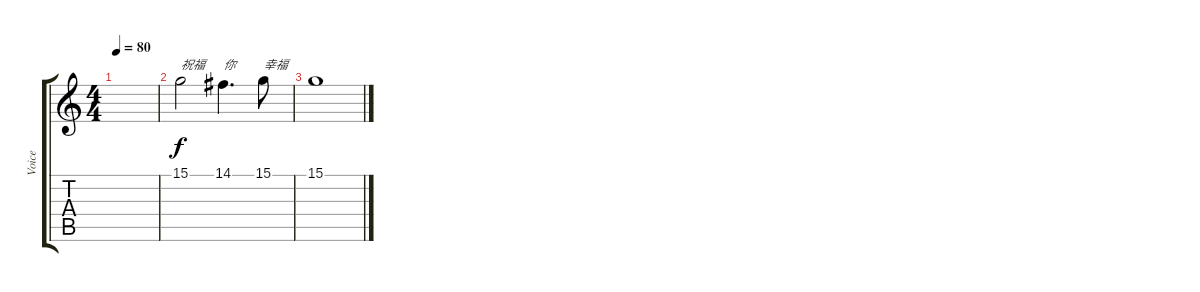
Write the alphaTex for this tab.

\track ("Voice" "Voice") {instrument vibraphone}
\staff {score tabs}
\tuning (E4 B3 G3 D3 A2 E2) {hide}
\ts (4 4)
\tempo 80
\clef g2
\ks c
|
15.1.2{txt "祝福"} 14.1.4{d txt "你"} 15.1.8{txt "幸福"} |
15.1.1
